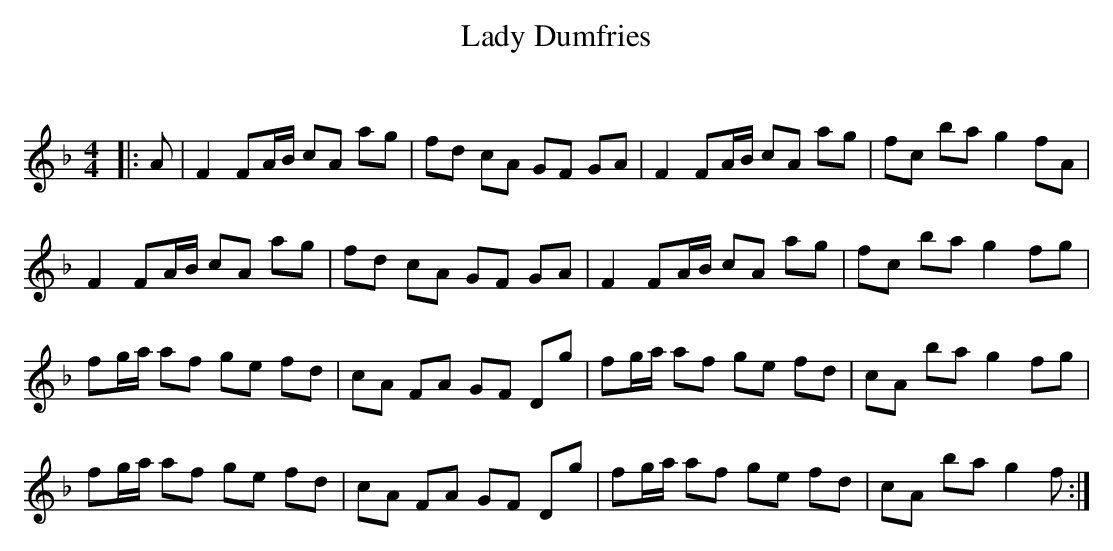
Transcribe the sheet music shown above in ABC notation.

X:1
T: Lady Dumfries
C:
Q: 232
K:F
M:4/4
L:1/8
|:A|F2 FA/B/ cA ag|fd cA GF GA|F2 FA/B/ cA ag|fc ba g2 fA|
F2 FA/B/ cA ag|fd cA GF GA|F2 FA/B/ cA ag|fc ba g2 fg|
fg/a/ af ge fd|cA FA GF Dg|fg/a/ af ge fd|cA ba g2 fg|
fg/a/ af ge fd|cA FA GF Dg|fg/a/ af ge fd|cA ba g2 f:|
